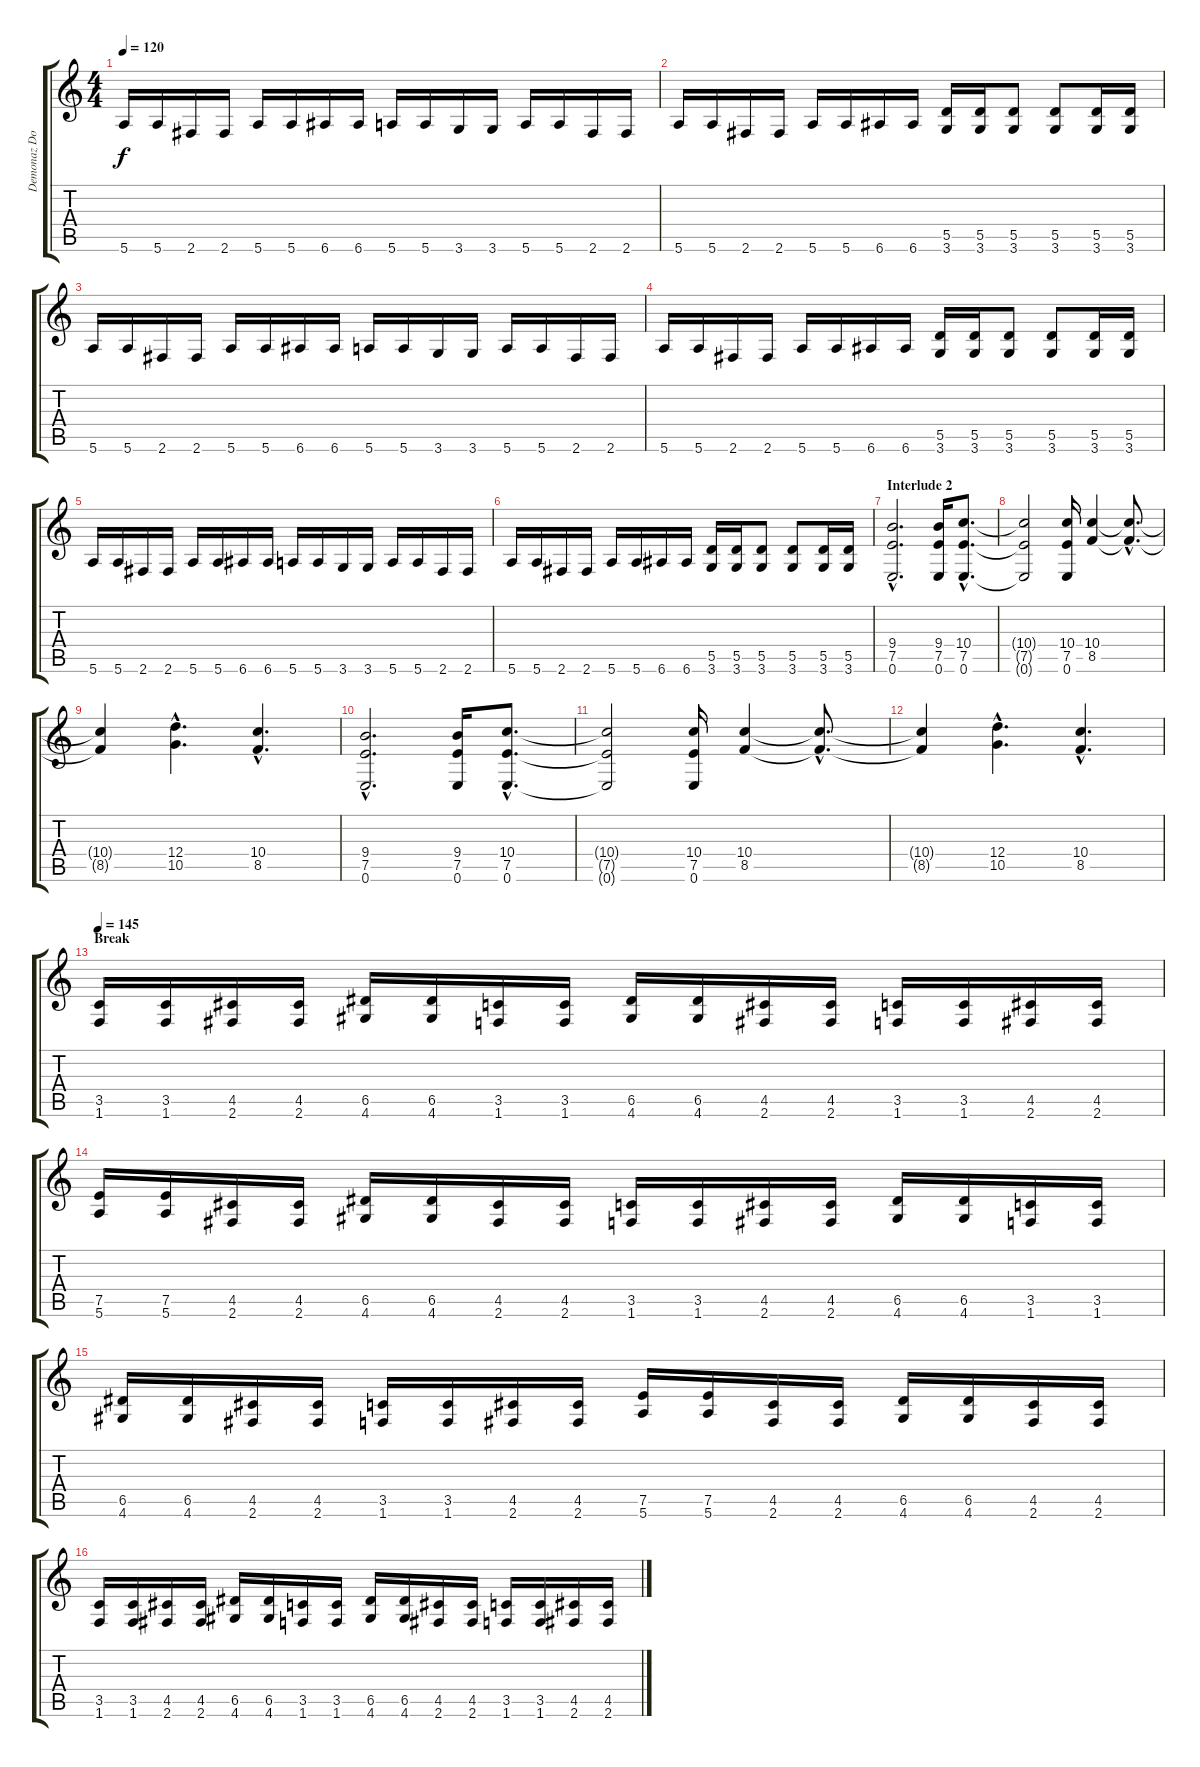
\track ("Demonaz Doom Occulta" "Demonaz Do") {instrument distortionguitar}
\staff {score tabs}
\tuning (E4 B3 G3 D3 A2 E2) {hide}
\ts (4 4)
\tempo 120
\clef g2
\ks c
5.6.16{dy f} 5.6.16 2.6.16 2.6.16 5.6.16 5.6.16 6.6.16 6.6.16 5.6.16 5.6.16 3.6.16 3.6.16 5.6.16 5.6.16 2.6.16 2.6.16 |
5.6.16 5.6.16 2.6.16 2.6.16 5.6.16 5.6.16 6.6.16 6.6.16 (5.5 3.6).16 (5.5 3.6).16 (5.5 3.6).8 (5.5 3.6).8 (5.5 3.6).16 (5.5 3.6).16 |
5.6.16 5.6.16 2.6.16 2.6.16 5.6.16 5.6.16 6.6.16 6.6.16 5.6.16 5.6.16 3.6.16 3.6.16 5.6.16 5.6.16 2.6.16 2.6.16 |
5.6.16 5.6.16 2.6.16 2.6.16 5.6.16 5.6.16 6.6.16 6.6.16 (5.5 3.6).16 (5.5 3.6).16 (5.5 3.6).8 (5.5 3.6).8 (5.5 3.6).16 (5.5 3.6).16 |
5.6.16 5.6.16 2.6.16 2.6.16 5.6.16 5.6.16 6.6.16 6.6.16 5.6.16 5.6.16 3.6.16 3.6.16 5.6.16 5.6.16 2.6.16 2.6.16 |
5.6.16 5.6.16 2.6.16 2.6.16 5.6.16 5.6.16 6.6.16 6.6.16 (5.5 3.6).16 (5.5 3.6).16 (5.5 3.6).8 (5.5 3.6).8 (5.5 3.6).16 (5.5 3.6).16 |
\section ("" "Interlude 2")
(9.4{hac} 7.5{hac} 0.6{hac}).2{d} (9.4 7.5 0.6).16 (10.4{hac} 7.5{hac} 0.6{hac}).8{d} |
(10.4{t} 7.5{t} 0.6{t}).2 (10.4 7.5 0.6).16 (10.4 8.5).4 (10.4{hac t} 8.5{hac t}).8{d} |
(10.4{t} 8.5{t}).4 (12.4{hac} 10.5{hac}).4{d} (10.4{hac} 8.5{hac}).4{d} |
(9.4{hac} 7.5{hac} 0.6{hac}).2{d} (9.4 7.5 0.6).16 (10.4{hac} 7.5{hac} 0.6{hac}).8{d} |
(10.4{t} 7.5{t} 0.6{t}).2 (10.4 7.5 0.6).16 (10.4 8.5).4 (10.4{hac t} 8.5{hac t}).8{d} |
(10.4{t} 8.5{t}).4 (12.4{hac} 10.5{hac}).4{d} (10.4{hac} 8.5{hac}).4{d} |
\section ("" "Break")
\tempo 145
(3.5 1.6).16 (3.5 1.6).16 (4.5 2.6).16 (4.5 2.6).16 (6.5 4.6).16 (6.5 4.6).16 (3.5 1.6).16 (3.5 1.6).16 (6.5 4.6).16 (6.5 4.6).16 (4.5 2.6).16 (4.5 2.6).16 (3.5 1.6).16 (3.5 1.6).16 (4.5 2.6).16 (4.5 2.6).16 |
(7.5 5.6).16 (7.5 5.6).16 (4.5 2.6).16 (4.5 2.6).16 (6.5 4.6).16 (6.5 4.6).16 (4.5 2.6).16 (4.5 2.6).16 (3.5 1.6).16 (3.5 1.6).16 (4.5 2.6).16 (4.5 2.6).16 (6.5 4.6).16 (6.5 4.6).16 (3.5 1.6).16 (3.5 1.6).16 |
(6.5 4.6).16 (6.5 4.6).16 (4.5 2.6).16 (4.5 2.6).16 (3.5 1.6).16 (3.5 1.6).16 (4.5 2.6).16 (4.5 2.6).16 (7.5 5.6).16 (7.5 5.6).16 (4.5 2.6).16 (4.5 2.6).16 (6.5 4.6).16 (6.5 4.6).16 (4.5 2.6).16 (4.5 2.6).16 |
(3.5 1.6).16 (3.5 1.6).16 (4.5 2.6).16 (4.5 2.6).16 (6.5 4.6).16 (6.5 4.6).16 (3.5 1.6).16 (3.5 1.6).16 (6.5 4.6).16 (6.5 4.6).16 (4.5 2.6).16 (4.5 2.6).16 (3.5 1.6).16 (3.5 1.6).16 (4.5 2.6).16 (4.5 2.6).16
